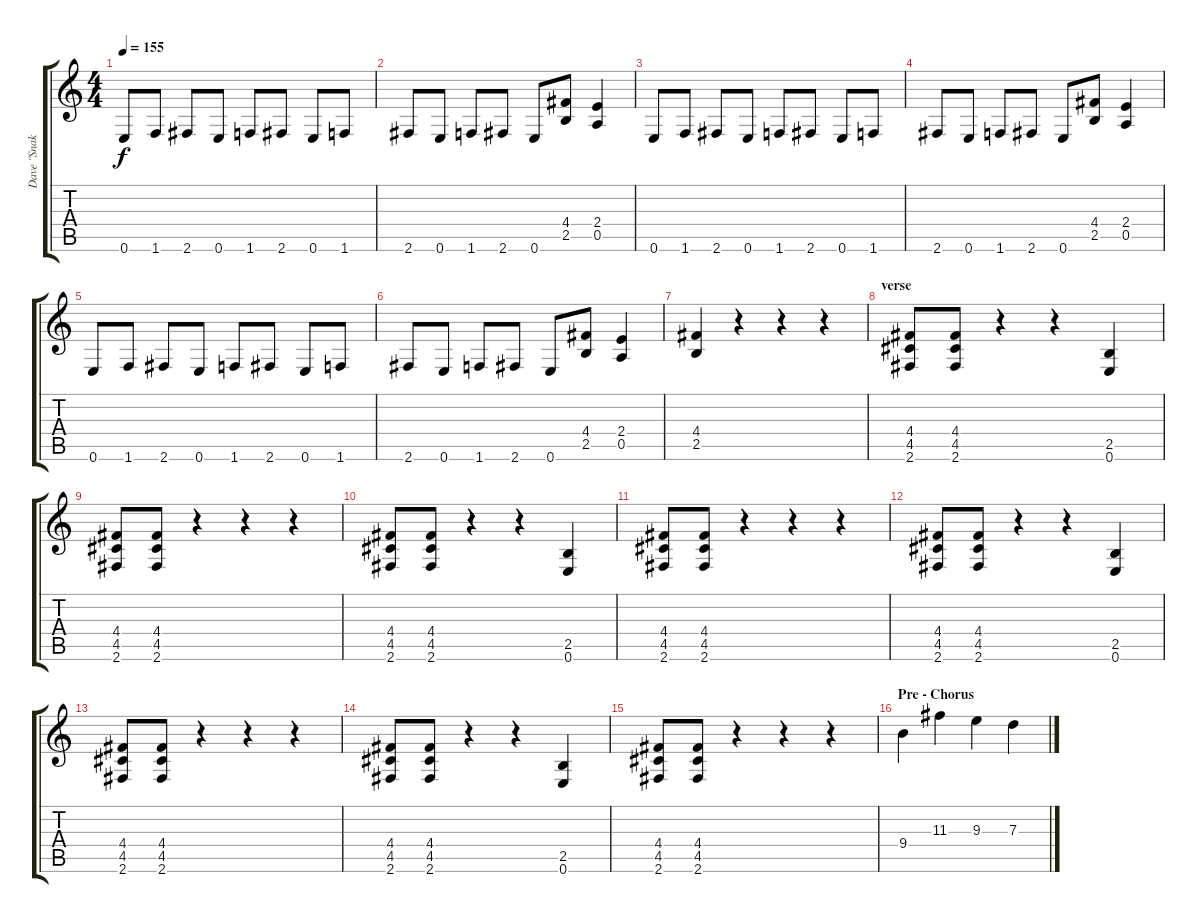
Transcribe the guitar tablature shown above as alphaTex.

\track ("Dave \"Snake\" Sabo" "Dave \"Snak") {instrument distortionguitar}
\staff {score tabs}
\tuning (E4 B3 G3 D3 A2 E2) {hide}
\ts (4 4)
\tempo 155
\clef g2
\ks c
0.6.8{dy f} 1.6.8 2.6.8 0.6.8 1.6.8 2.6.8 0.6.8 1.6.8 |
2.6.8 0.6.8 1.6.8 2.6.8 0.6.8 (4.4 2.5).8 (2.4 0.5).4 |
0.6.8 1.6.8 2.6.8 0.6.8 1.6.8 2.6.8 0.6.8 1.6.8 |
2.6.8 0.6.8 1.6.8 2.6.8 0.6.8 (4.4 2.5).8 (2.4 0.5).4 |
0.6.8 1.6.8 2.6.8 0.6.8 1.6.8 2.6.8 0.6.8 1.6.8 |
2.6.8 0.6.8 1.6.8 2.6.8 0.6.8 (4.4 2.5).8 (2.4 0.5).4 |
(4.4 2.5).4 r.4 r.4 r.4 |
\section ("" "verse")
(4.4 4.5 2.6).8 (4.4 4.5 2.6).8 r.4 r.4 (2.5 0.6).4 |
(4.4 4.5 2.6).8 (4.4 4.5 2.6).8 r.4 r.4 r.4 |
(4.4 4.5 2.6).8 (4.4 4.5 2.6).8 r.4 r.4 (2.5 0.6).4 |
(4.4 4.5 2.6).8 (4.4 4.5 2.6).8 r.4 r.4 r.4 |
(4.4 4.5 2.6).8 (4.4 4.5 2.6).8 r.4 r.4 (2.5 0.6).4 |
(4.4 4.5 2.6).8 (4.4 4.5 2.6).8 r.4 r.4 r.4 |
(4.4 4.5 2.6).8 (4.4 4.5 2.6).8 r.4 r.4 (2.5 0.6).4 |
(4.4 4.5 2.6).8 (4.4 4.5 2.6).8 r.4 r.4 r.4 |
\section ("" "Pre - Chorus")
9.4.4 11.3.4 9.3.4 7.3.4
